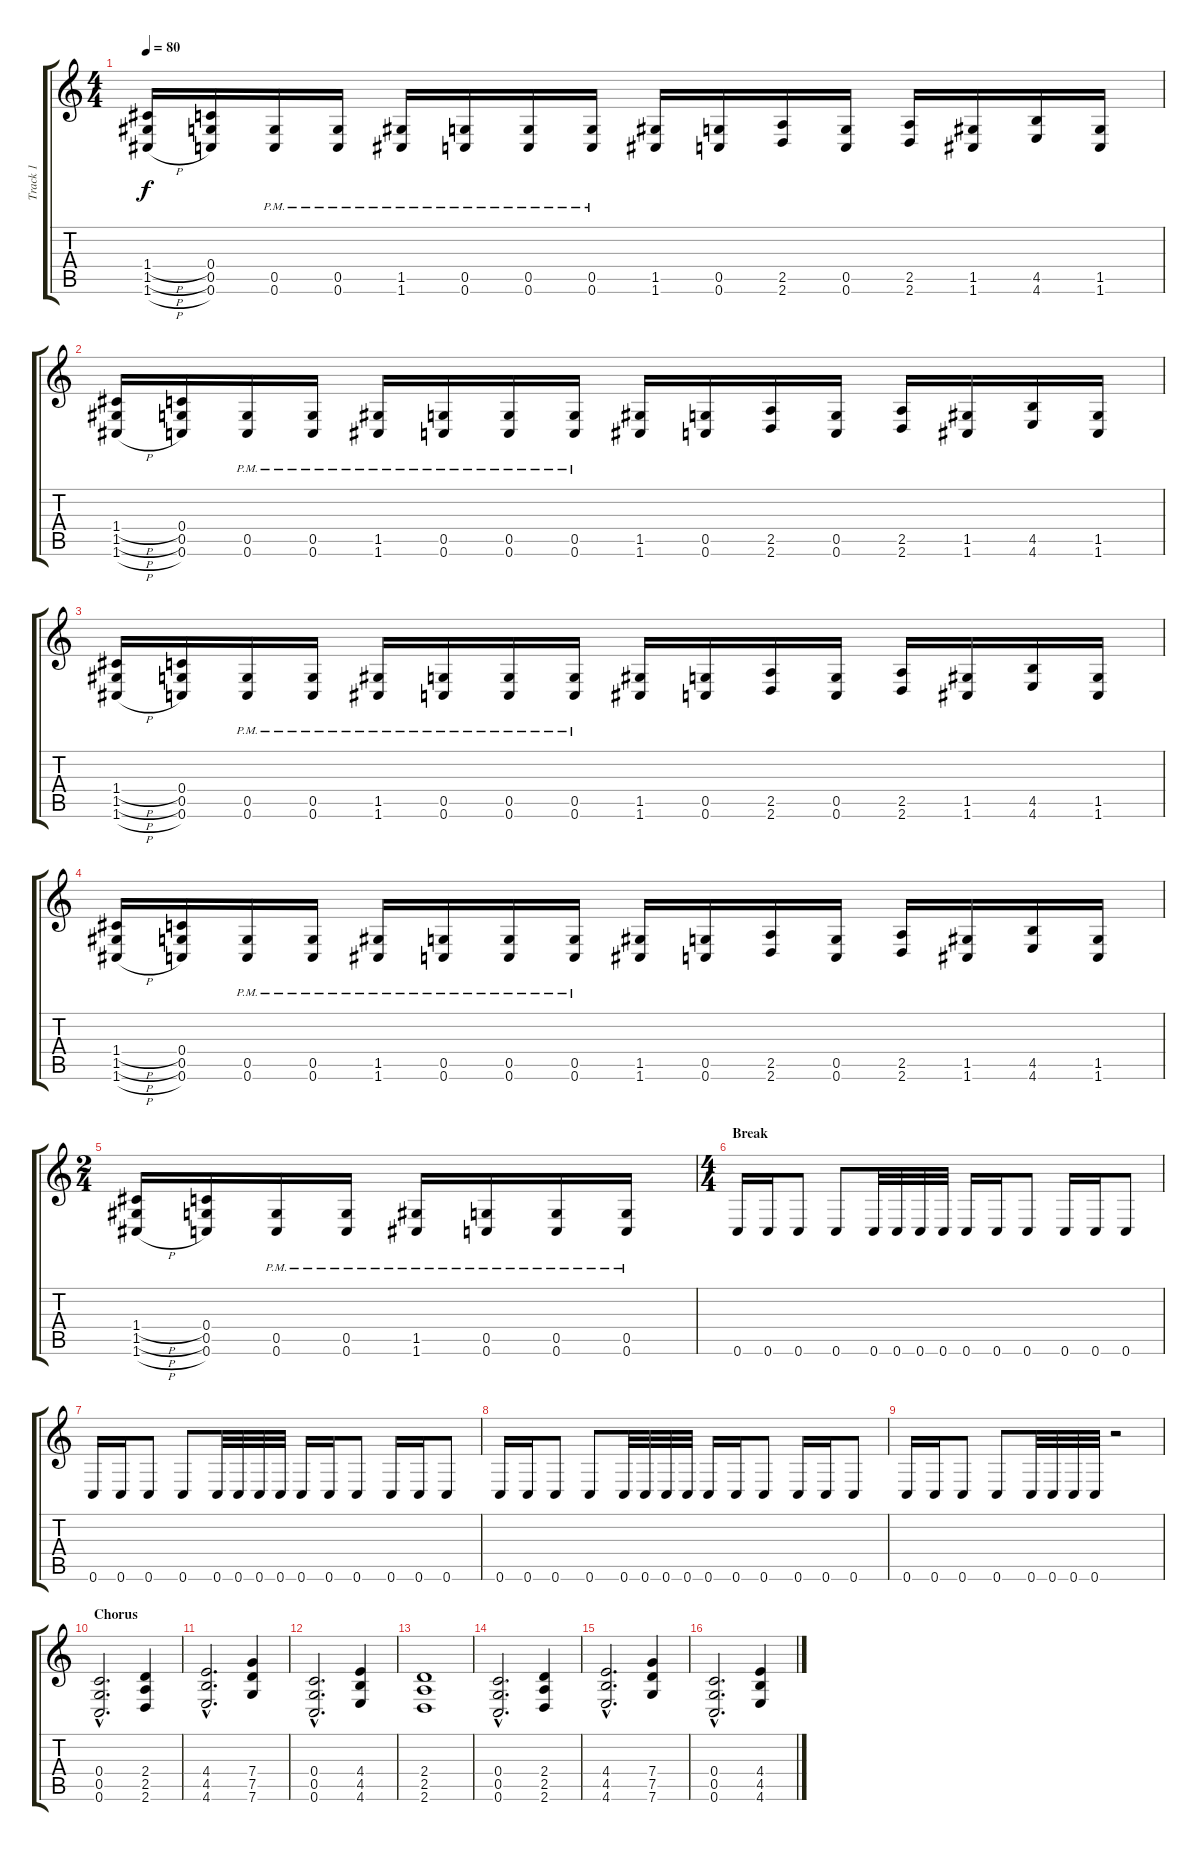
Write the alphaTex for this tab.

\track ("Track 1" "Track 1") {instrument distortionguitar}
\staff {score tabs}
\tuning (D4 A3 F3 C3 G2 C2) {hide}
\ts (4 4)
\tempo 80
\clef g2
\ks c
(1.4{h} 1.5{h} 1.6{h}).16{dy f} (0.4 0.5 0.6).16 (0.5{pm} 0.6{pm}).16 (0.5{pm} 0.6{pm}).16 (1.5{pm} 1.6{pm}).16 (0.5{pm} 0.6{pm}).16 (0.5{pm} 0.6{pm}).16 (0.5{pm} 0.6{pm}).16 (1.5 1.6).16 (0.5 0.6).16 (2.5 2.6).16 (0.5 0.6).16 (2.5 2.6).16 (1.5 1.6).16 (4.5 4.6).16 (1.5 1.6).16 |
(1.4{h} 1.5{h} 1.6{h}).16 (0.4 0.5 0.6).16 (0.5{pm} 0.6{pm}).16 (0.5{pm} 0.6{pm}).16 (1.5{pm} 1.6{pm}).16 (0.5{pm} 0.6{pm}).16 (0.5{pm} 0.6{pm}).16 (0.5{pm} 0.6{pm}).16 (1.5 1.6).16 (0.5 0.6).16 (2.5 2.6).16 (0.5 0.6).16 (2.5 2.6).16 (1.5 1.6).16 (4.5 4.6).16 (1.5 1.6).16 |
(1.4{h} 1.5{h} 1.6{h}).16 (0.4 0.5 0.6).16 (0.5{pm} 0.6{pm}).16 (0.5{pm} 0.6{pm}).16 (1.5{pm} 1.6{pm}).16 (0.5{pm} 0.6{pm}).16 (0.5{pm} 0.6{pm}).16 (0.5{pm} 0.6{pm}).16 (1.5 1.6).16 (0.5 0.6).16 (2.5 2.6).16 (0.5 0.6).16 (2.5 2.6).16 (1.5 1.6).16 (4.5 4.6).16 (1.5 1.6).16 |
(1.4{h} 1.5{h} 1.6{h}).16 (0.4 0.5 0.6).16 (0.5{pm} 0.6{pm}).16 (0.5{pm} 0.6{pm}).16 (1.5{pm} 1.6{pm}).16 (0.5{pm} 0.6{pm}).16 (0.5{pm} 0.6{pm}).16 (0.5{pm} 0.6{pm}).16 (1.5 1.6).16 (0.5 0.6).16 (2.5 2.6).16 (0.5 0.6).16 (2.5 2.6).16 (1.5 1.6).16 (4.5 4.6).16 (1.5 1.6).16 |
\ts (2 4)
(1.4{h} 1.5{h} 1.6{h}).16 (0.4 0.5 0.6).16 (0.5{pm} 0.6{pm}).16 (0.5{pm} 0.6{pm}).16 (1.5{pm} 1.6{pm}).16 (0.5{pm} 0.6{pm}).16 (0.5{pm} 0.6{pm}).16 (0.5{pm} 0.6{pm}).16 |
\ts (4 4)
\section ("" "Break")
0.6.16 0.6.16 0.6.8 0.6.8 0.6.32 0.6.32 0.6.32 0.6.32 0.6.16 0.6.16 0.6.8 0.6.16 0.6.16 0.6.8 |
0.6.16 0.6.16 0.6.8 0.6.8 0.6.32 0.6.32 0.6.32 0.6.32 0.6.16 0.6.16 0.6.8 0.6.16 0.6.16 0.6.8 |
0.6.16 0.6.16 0.6.8 0.6.8 0.6.32 0.6.32 0.6.32 0.6.32 0.6.16 0.6.16 0.6.8 0.6.16 0.6.16 0.6.8 |
0.6.16 0.6.16 0.6.8 0.6.8 0.6.32 0.6.32 0.6.32 0.6.32 r.2 |
\section ("" "Chorus")
(0.4{hac} 0.5{hac} 0.6{hac}).2{d} (2.4 2.5 2.6).4 |
(4.4{hac} 4.5{hac} 4.6{hac}).2{d} (7.4 7.5 7.6).4 |
(0.4{hac} 0.5{hac} 0.6{hac}).2{d} (4.4 4.5 4.6).4 |
(2.4 2.5 2.6).1 |
(0.4{hac} 0.5{hac} 0.6{hac}).2{d} (2.4 2.5 2.6).4 |
(4.4{hac} 4.5{hac} 4.6{hac}).2{d} (7.4 7.5 7.6).4 |
(0.4{hac} 0.5{hac} 0.6{hac}).2{d} (4.4 4.5 4.6).4
